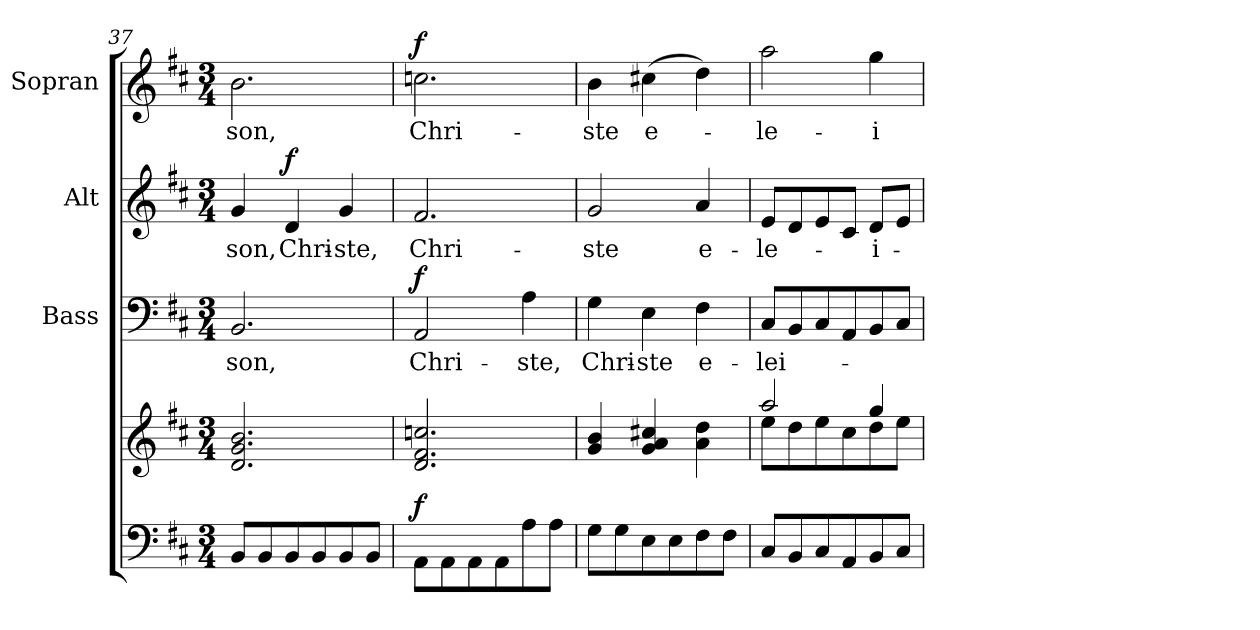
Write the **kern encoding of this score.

**kern	**kern	**dynam	**kern	**text	**dynam	**kern	**text	**dynam	**kern	**text	**dynam
*part4	*part4	*part4	*part3	*part3	*part3	*part2	*part2	*part2	*part1	*part1	*part1
*staff5	*staff4	*staff4/5	*staff3	*staff3	*staff3	*staff2	*staff2	*staff2	*staff1	*staff1	*staff1
*	*	*	*I"Bass	*	*	*I"Alt	*	*	*I"Sopran	*	*
*	*	*	*I'B.	*	*	*I'A.	*	*	*I'S.	*	*
*clefF4	*clefG2	*	*clefF4	*	*	*clefG2	*	*	*clefG2	*	*
*k[f#c#]	*k[f#c#]	*	*k[f#c#]	*	*	*k[f#c#]	*	*	*k[f#c#]	*	*
*D:	*D:	*	*D:	*	*	*D:	*	*	*D:	*	*
*M3/4	*M3/4	*	*M3/4	*	*	*M3/4	*	*	*M3/4	*	*
=37	=37	=37	=37	=37	=37	=37	=37	=37	=37	=37	=37
!	!	!	!	!LO:LY:b	!	!	!LO:LY:b	!	!	!LO:LY:b	!
8BB/L	2.d/ 2.g/ 2.b/	.	2.BB/	-son,	.	4g/	-son,	.	2.b\	-son,	.
8BB/	.	.	.	.	.	.	.	.	.	.	.
!	!	!	!	!	!	!	!LO:LY:b	!LO:DY:a	!	!	!
8BB/	.	.	.	.	.	4d/	Chri-	f	.	.	.
8BB/	.	.	.	.	.	.	.	.	.	.	.
!	!	!	!	!	!	!	!LO:LY:b	!	!	!	!
8BB/	.	.	.	.	.	4g/	-ste,	.	.	.	.
8BB/J	.	.	.	.	.	.	.	.	.	.	.
=38	=38	=38	=38	=38	=38	=38	=38	=38	=38	=38	=38
!	!	!LO:DY:a=2	!	!LO:LY:b	!LO:DY:a	!	!LO:LY:b	!	!	!LO:LY:b	!LO:DY:a
8AA\L	2.d/ 2.f#/ 2.ccn/	f	2AA/	Chri-	f	2.f#/	Chri-	.	2.ccn\	Chri-	f
8AA\	.	.	.	.	.	.	.	.	.	.	.
8AA\	.	.	.	.	.	.	.	.	.	.	.
8AA\	.	.	.	.	.	.	.	.	.	.	.
!	!	!	!	!LO:LY:b	!	!	!	!	!	!	!
8A\	.	.	4A\	-ste,	.	.	.	.	.	.	.
8A\J	.	.	.	.	.	.	.	.	.	.	.
=39	=39	=39	=39	=39	=39	=39	=39	=39	=39	=39	=39
!	!	!	!	!LO:LY:b	!	!	!LO:LY:b	!	!	!LO:LY:b	!
8G\L	4g/ 4b/	.	4G\	Chri-	.	2g/	-ste	.	4b\	-ste	.
8G\	.	.	.	.	.	.	.	.	.	.	.
!	!	!	!	!LO:LY:b	!	!	!	!	!	!LO:LY:b	!
8E\	4g/ 4a/ 4cc#X/	.	4E\	-ste	.	.	.	.	(>4cc#X\	e-	.
8E\	.	.	.	.	.	.	.	.	.	.	.
!	!	!	!	!LO:LY:b	!	!	!LO:LY:b	!	!	!	!
8F#\	4a\ 4dd\	.	4F#\	e-	.	4a/	e-	.	4dd\)	.	.
8F#\J	.	.	.	.	.	.	.	.	.	.	.
!!LO:LB:g=z
=40	=40	=40	=40	=40	=40	=40	=40	=40	=40	=40	=40
*	*^	*	*	*	*	*	*	*	*	*	*
!	!	!	!	!	!LO:LY:b	!	!	!LO:LY:b	!	!	!LO:LY:b	!
8C#/L	2aa/	8ee\L	.	8C#/L	-lei-	.	8e/L	-le-	.	2aa\	-le-	.
8BB/	.	8dd\	.	8BB/	.	.	8d/	.	.	.	.	.
8C#/	.	8ee\	.	8C#/	.	.	8e/	.	.	.	.	.
8AA/	.	8cc#\	.	8AA/	.	.	8c#/J	.	.	.	.	.
!	!	!	!	!	!	!	!	!LO:LY:b	!	!	!LO:LY:b	!
8BB/	4gg/	8dd\	.	8BB/	.	.	8d/L	-i-	.	4gg\	-i-	.
8C#/J	.	8ee\J	.	8C#/J	.	.	8e/J	.	.	.	.	.
*	*v	*v	*	*	*	*	*	*	*	*	*	*
=	=	=	=	=	=	=	=	=	=	=	=
*-	*-	*-	*-	*-	*-	*-	*-	*-	*-	*-	*-
